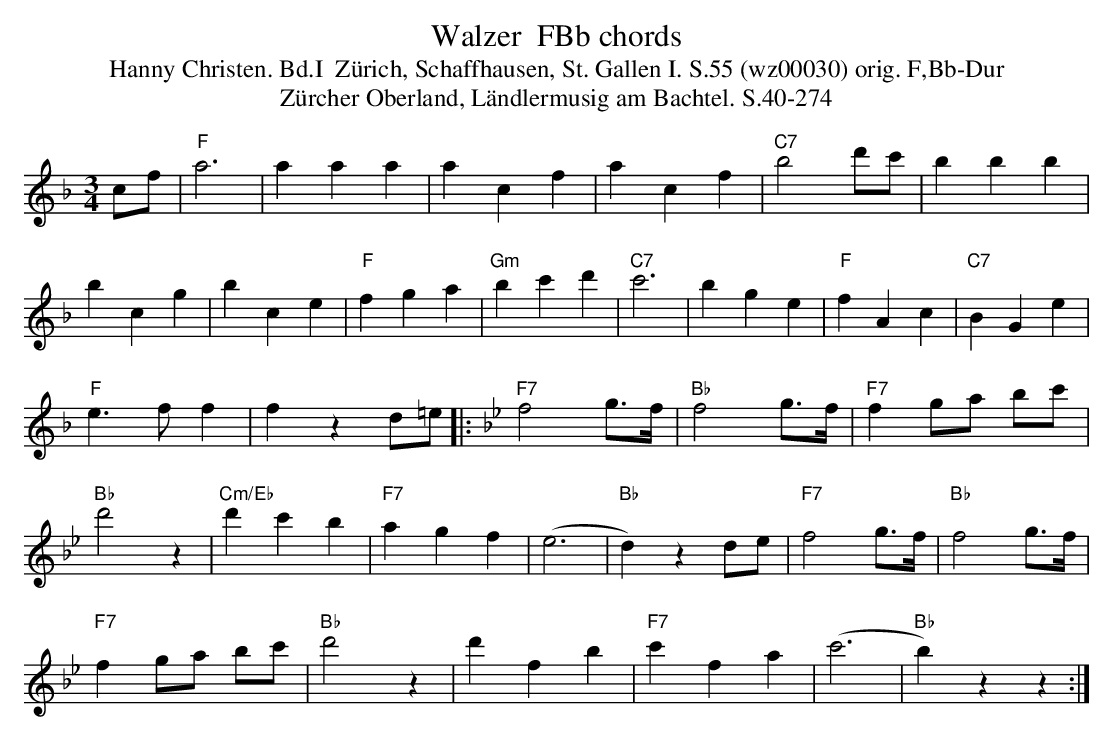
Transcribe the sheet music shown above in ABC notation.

X:1
T: Walzer  FBb chords
T:Hanny Christen. Bd.I  Z\"urich, Schaffhausen, St. Gallen I. S.55 (wz00030) orig. F,Bb-Dur
T: Z\"urcher Oberland, L\"andlermusig am Bachtel. S.40-274
M:3/4
L:1/4
K:F %%MIDI gchordon
c/f/ | "F"a3 | aaa | acf | acf | "C7"b2 d'/c'/ | bbb |
bcg | bce | "F"fga | "Gm"bc'd' | "C7"c'3 | bge | "F"fAc | "C7"BGe |
"F"e>ff | fzd/=e/ |: [K:Bb] "F7"f2 g/>f/ | "Bb"f2 g/>f/ | "F7"f g/a/ b/c'/ |
"Bb"d'2z | "Cm/Eb"d'c'b | "F7"agf | (e3 | "Bb"d)z d/e/ | "F7"f2 g/>f/ | "Bb"f2 g/>f/ |
"F7"f g/a/ b/c'/ | "Bb"d'2z | d'fb | "F7"c'fa | (c'3 | "Bb"b)zz :|
